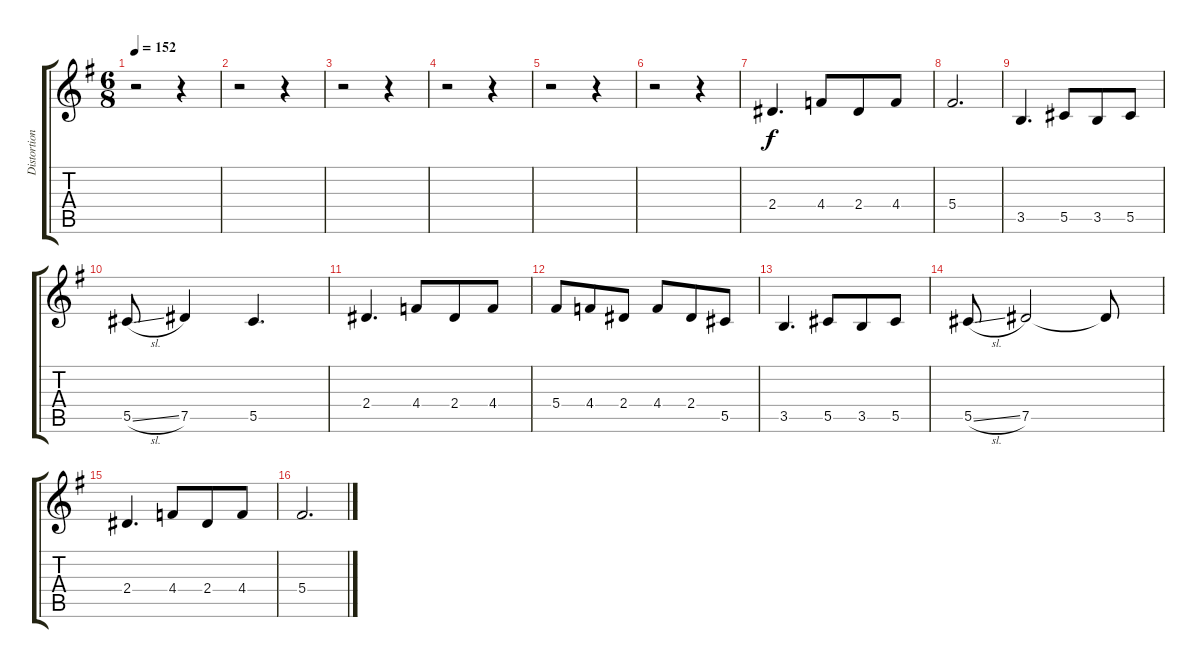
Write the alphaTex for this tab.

\track ("Distortion Guitar 3" "Distortion") {instrument distortionguitar}
\staff {score tabs}
\tuning (Eb4 Bb3 Gb3 Db3 Ab2 Eb2) {hide}
\ts (6 8)
\tempo 152
\clef g2
\ks g
r.2{dy f} r.4 |
r.2 r.4 |
r.2 r.4 |
r.2 r.4 |
r.2 r.4 |
r.2 r.4 |
2.4.4{d} 4.4.8 2.4.8 4.4.8 |
5.4.2{d} |
3.5.4{d} 5.5.8 3.5.8 5.5.8 |
5.5{sl}.8 7.5.4 5.5.4{d} |
2.4.4{d} 4.4.8 2.4.8 4.4.8 |
5.4.8 4.4.8 2.4.8 4.4.8 2.4.8 5.5.8 |
3.5.4{d} 5.5.8 3.5.8 5.5.8 |
5.5{sl}.8 7.5.2 7.5{t}.8 |
2.4.4{d} 4.4.8 2.4.8 4.4.8 |
5.4.2{d}
